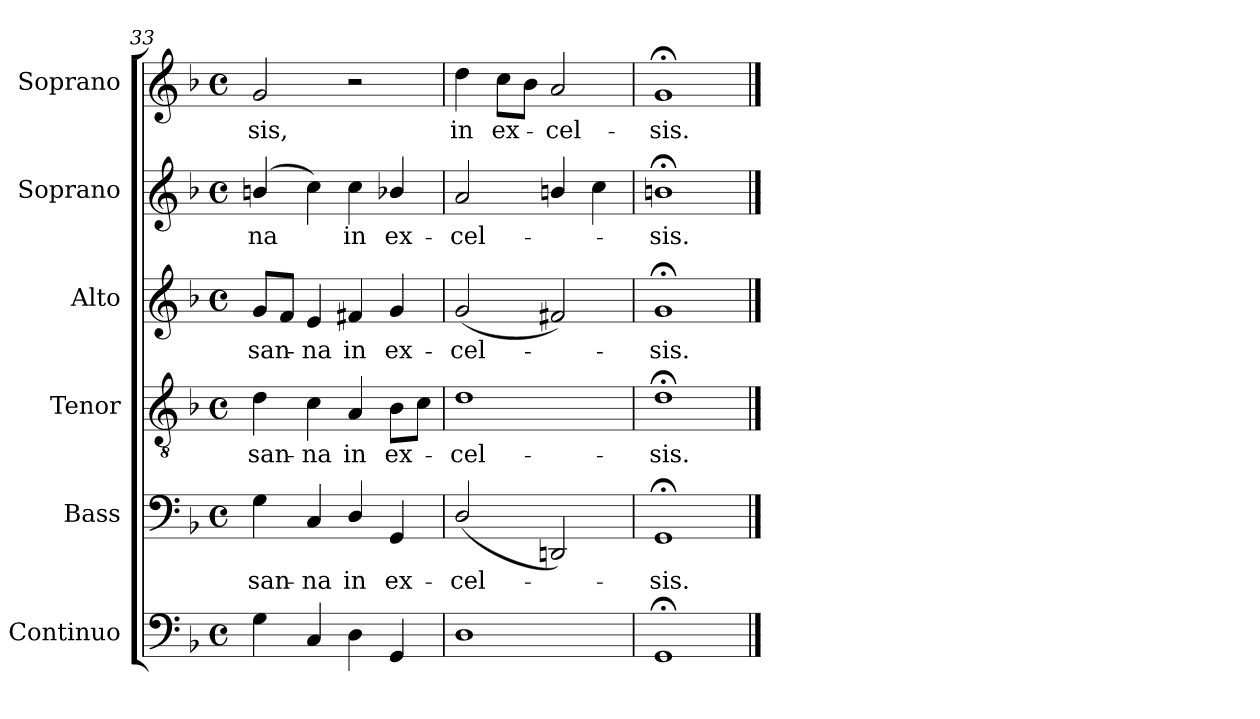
**kern	**kern	**text	**kern	**text	**kern	**text	**kern	**text	**kern	**text
*part6	*part5	*part5	*part4	*part4	*part3	*part3	*part2	*part2	*part1	*part1
*staff6	*staff5	*staff5	*staff4	*staff4	*staff3	*staff3	*staff2	*staff2	*staff1	*staff1
*I"Continuo	*I"Bass	*	*I"Tenor	*	*I"Alto	*	*I"Soprano	*	*I"Soprano	*
*I'Cont.	*I'B.	*	*I'T.	*	*I'A.	*	*I'S.	*	*I'S.	*
*clefF4	*clefF4	*	*clefGv2	*	*clefG2	*	*clefG2	*	*clefG2	*
*	*	*	*ITrd7c12	*	*	*	*	*	*	*
*k[b-]	*k[b-]	*	*k[b-]	*	*k[b-]	*	*k[b-]	*	*k[b-]	*
*F:	*F:	*	*F:	*	*F:	*	*F:	*	*F:	*
*M4/4	*M4/4	*	*M4/4	*	*M4/4	*	*M4/4	*	*M4/4	*
*met(c)	*met(c)	*	*met(c)	*	*met(c)	*	*met(c)	*	*met(c)	*
=33	=33	=33	=33	=33	=33	=33	=33	=33	=33	=33
!	!	!LO:LY:b:color=#000000	!	!	!	!	!	!	!	!
!	!	!	!	!LO:LY:b:color=#000000	!	!	!	!	!	!
!	!	!	!	!	!	!LO:LY:b:color=#000000	!	!	!	!
!	!	!	!	!	!	!	!	!LO:LY:b:color=#000000	!	!
!	!	!	!	!	!	!	!	!	!	!LO:LY:b:color=#000000
4Gi\	4Gi\	-san-	4Di\	-san-	8gi/L	-san-	(4bni/	-na	2gi/	-sis,
.	.	.	.	.	8fi/J	.	.	.	.	.
!	!	!LO:LY:b:color=#000000	!	!	!	!	!	!	!	!
!	!	!	!	!LO:LY:b:color=#000000	!	!	!	!	!	!
!	!	!	!	!	!	!LO:LY:b:color=#000000	!	!	!	!
4Ci/	4Ci/	-na	4Ci\	-na	4ei/	-na	4cci\)	.	.	.
!	!	!LO:LY:b:color=#000000	!	!	!	!	!	!	!	!
!	!	!	!	!LO:LY:b:color=#000000	!	!	!	!	!	!
!	!	!	!	!	!	!LO:LY:b:color=#000000	!	!	!	!
!	!	!	!	!	!	!	!	!LO:LY:b:color=#000000	!	!
4Di\	4Di/	in	4AAi/	in	4f#Xi/	in	4cci\	in	2r	.
!	!	!LO:LY:b:color=#000000	!	!	!	!	!	!	!	!
!	!	!	!	!LO:LY:b:color=#000000	!	!	!	!	!	!
!	!	!	!	!	!	!LO:LY:b:color=#000000	!	!	!	!
!	!	!	!	!	!	!	!	!LO:LY:b:color=#000000	!	!
4GGi/	4GGi/	ex-	8BB-i\L	ex-	4gi/	ex-	4b-i/	ex-	.	.
.	.	.	8Ci\J	.	.	.	.	.	.	.
=34	=34	=34	=34	=34	=34	=34	=34	=34	=34	=34
!	!	!LO:LY:b:color=#000000	!	!	!	!	!	!	!	!
!	!	!	!	!LO:LY:b:color=#000000	!	!	!	!	!	!
!	!	!	!	!	!	!LO:LY:b:color=#000000	!	!	!	!
!	!	!	!	!	!	!	!	!LO:LY:b:color=#000000	!	!
!	!	!	!	!	!	!	!	!	!	!LO:LY:b:color=#000000
1Di	(2Di/	-cel-	1Di	-cel-	(2gi/	-cel-	2ai/	-cel-	4ddi\	in
!	!	!	!	!	!	!	!	!	!	!LO:LY:b:color=#000000
.	.	.	.	.	.	.	.	.	8cci\L	ex-
.	.	.	.	.	.	.	.	.	8b-i\J	.
!	!	!	!	!	!	!	!	!	!	!LO:LY:b:color=#000000
.	2DDni/)	.	.	.	2f#Xi/)	.	4bi/	.	2ai/	-cel-
.	.	.	.	.	.	.	4cci\	.	.	.
=35	=35	=35	=35	=35	=35	=35	=35	=35	=35	=35
!	!	!LO:LY:b:color=#000000	!	!	!	!	!	!	!	!
!	!	!	!	!LO:LY:b:color=#000000	!	!	!	!	!	!
!	!	!	!	!	!	!LO:LY:b:color=#000000	!	!	!	!
!	!	!	!	!	!	!	!	!LO:LY:b:color=#000000	!	!
!	!	!	!	!	!	!	!	!	!	!LO:LY:b:color=#000000
1GG;i	1GG;i	-sis.	1D;i	-sis.	1g;i	-sis.	1bn;i	-sis.	1g;i	-sis.
==	==	==	==	==	==	==	==	==	==	==
*-	*-	*-	*-	*-	*-	*-	*-	*-	*-	*-
